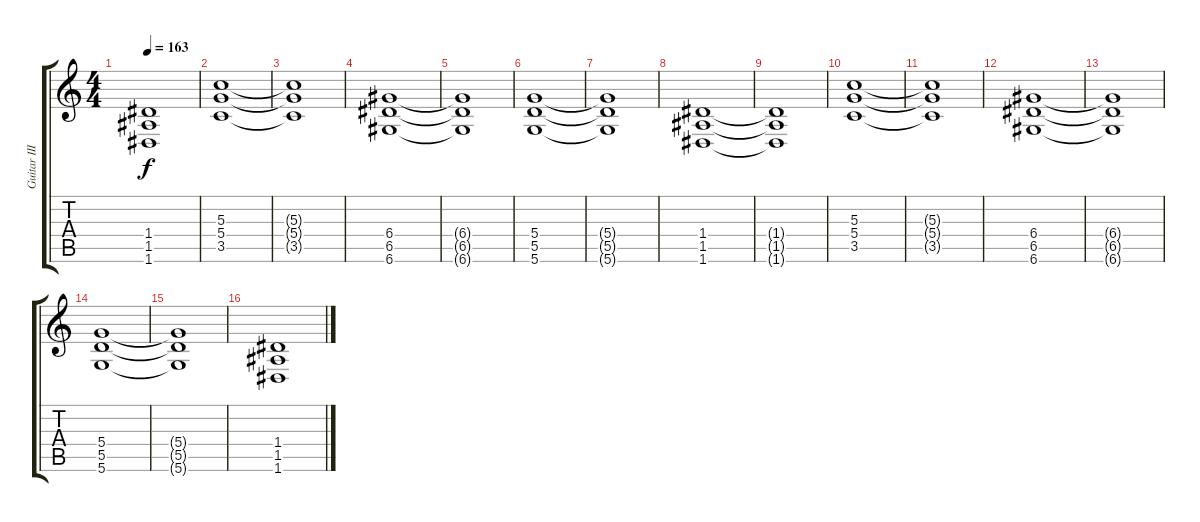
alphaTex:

\track ("Guitar III" "Guitar III") {instrument overdrivenguitar}
\staff {score tabs}
\tuning (E4 B3 G3 D3 A2 D2) {hide}
\ts (4 4)
\tempo 163
\clef g2
\ks c
(1.4{t} 1.5{t} 1.6{t}).1{dy f} |
(5.3 5.4 3.5).1 |
(5.3{t} 5.4{t} 3.5{t}).1 |
(6.4 6.5 6.6).1 |
(6.4{t} 6.5{t} 6.6{t}).1 |
(5.4 5.5 5.6).1 |
(5.4{t} 5.5{t} 5.6{t}).1 |
(1.4 1.5 1.6).1 |
(1.4{t} 1.5{t} 1.6{t}).1 |
(5.3 5.4 3.5).1 |
(5.3{t} 5.4{t} 3.5{t}).1 |
(6.4 6.5 6.6).1 |
(6.4{t} 6.5{t} 6.6{t}).1 |
(5.4 5.5 5.6).1 |
(5.4{t} 5.5{t} 5.6{t}).1 |
(1.4 1.5 1.6).1
